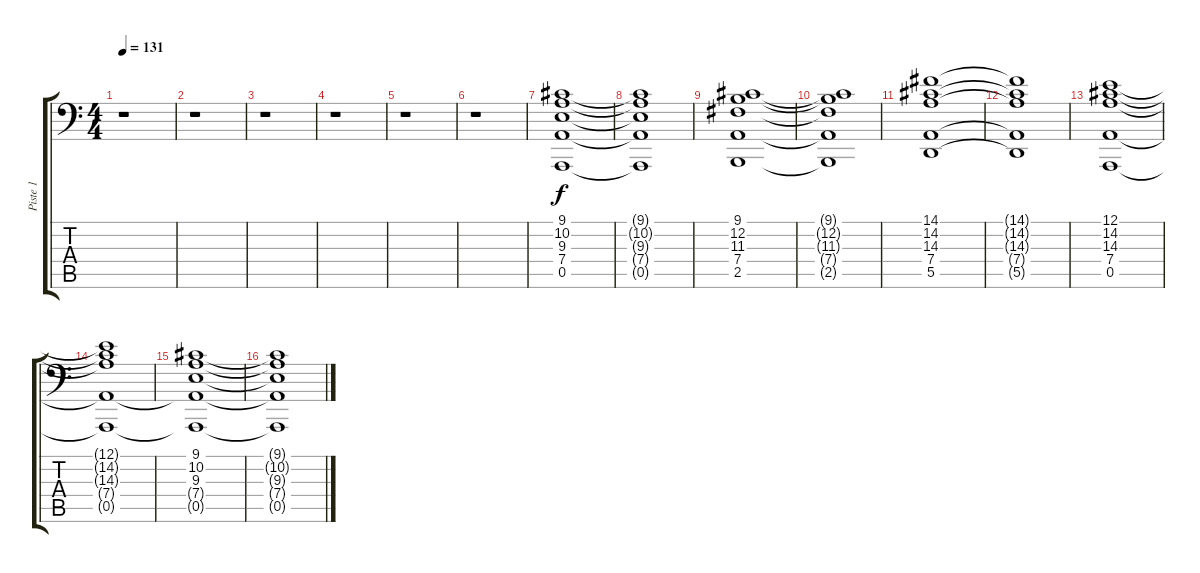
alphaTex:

\track ("Piste 1" "Piste 1") {instrument stringensemble1}
\staff {score tabs}
\tuning (E3 B2 G2 D2 A1 E1) {hide}
\ts (4 4)
\tempo 131
\clef f4
\ks c
r.1{dy f instrument stringensemble1} |
r.1 |
r.1 |
r.1 |
r.1 |
r.1 |
(9.1 10.2 9.3 7.4 0.5).1 |
(9.1{t} 10.2{t} 9.3{t} 7.4{t} 0.5{t}).1 |
(9.1 12.2 11.3 7.4 2.5).1 |
(9.1{t} 12.2{t} 11.3{t} 7.4{t} 2.5{t}).1 |
(14.1 14.2 14.3 7.4 5.5).1 |
(14.1{t} 14.2{t} 14.3{t} 7.4{t} 5.5{t}).1 |
(12.1 14.2 14.3 7.4 0.5).1 |
(12.1{t} 14.2{t} 14.3{t} 7.4{t} 0.5{t}).1 |
(9.1 10.2 9.3 7.4{t} 0.5{t}).1 |
(9.1{t} 10.2{t} 9.3{t} 7.4{t} 0.5{t}).1
